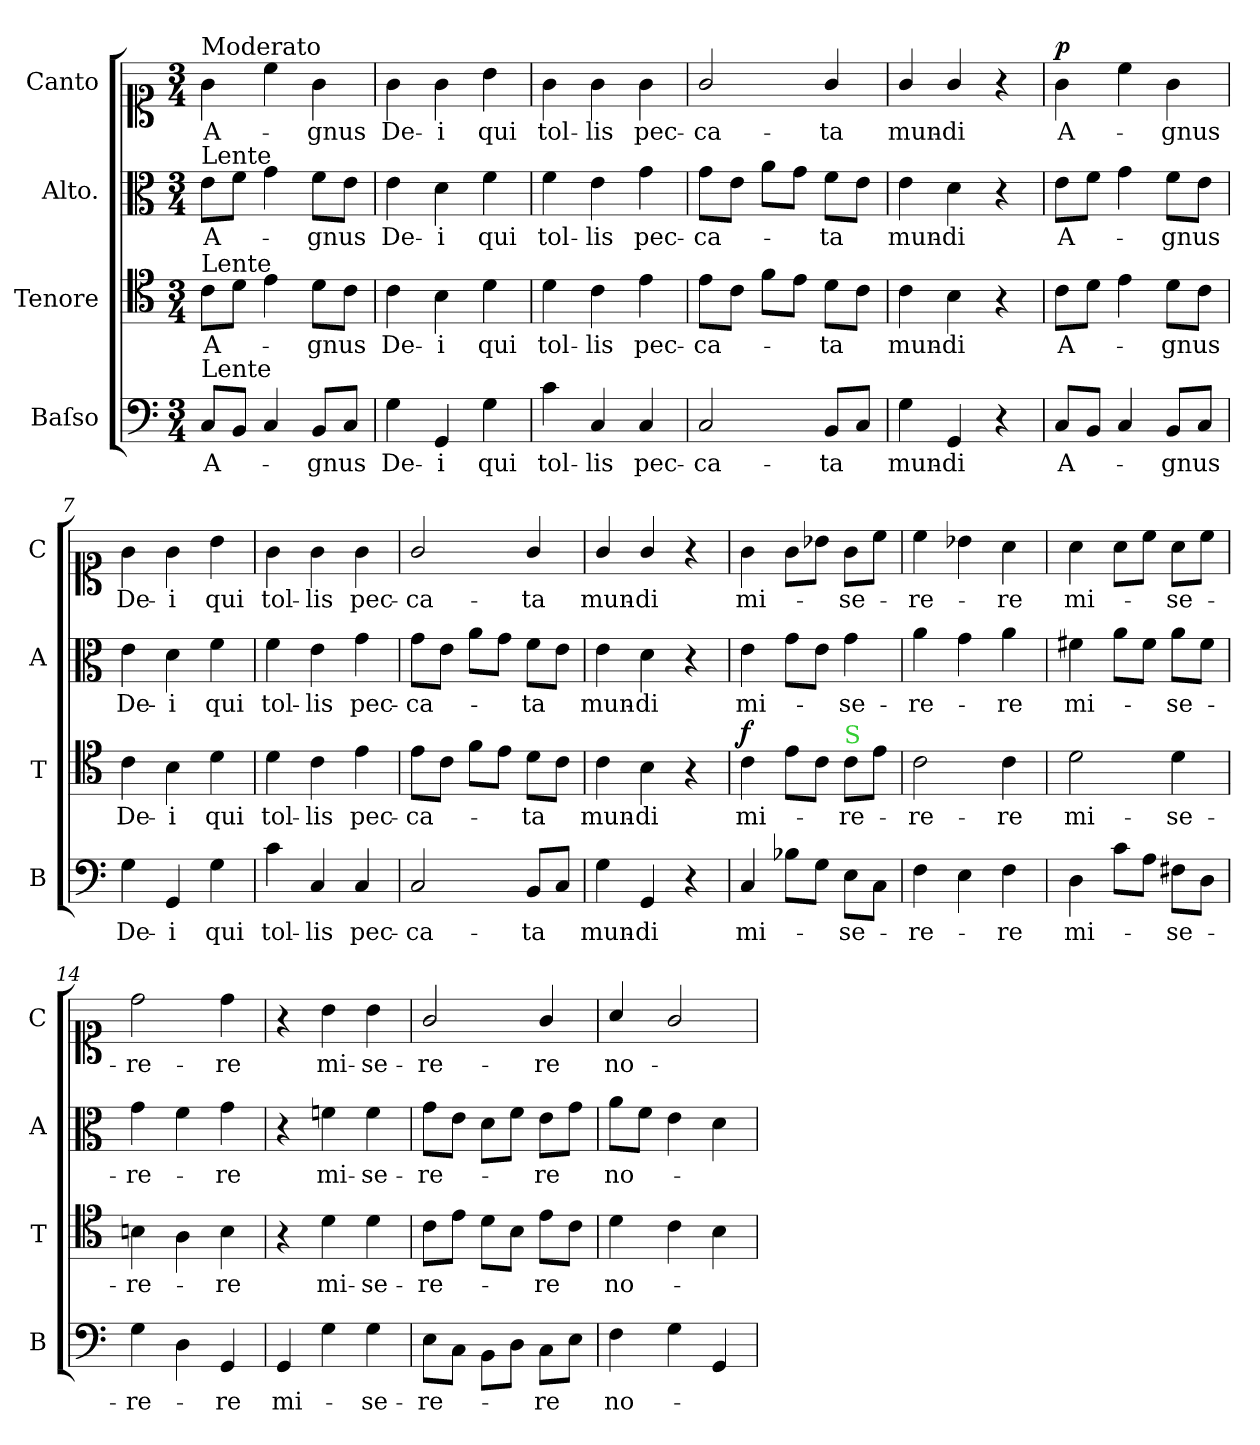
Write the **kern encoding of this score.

**kern	**text	**dynam	**kern	**text	**dynam	**kern	**text	**dynam	**kern	**text	**dynam
*part4	*part4	*part4	*part3	*part3	*part3	*part2	*part2	*part2	*part1	*part1	*part1
*staff4	*staff4	*staff4	*staff3	*staff3	*staff3	*staff2	*staff2	*staff2	*staff1	*staff1	*staff1
*I"Baſso	*	*	*I"Tenore	*	*	*I"Alto.	*	*	*I"Canto	*	*
*I'B	*	*	*I'T	*	*	*I'A	*	*	*I'C	*	*
*clefF4	*	*	*clefC4	*	*	*clefC3	*	*	*clefC1	*	*
*k[]	*	*	*k[]	*	*	*k[]	*	*	*k[]	*	*
*M3/4	*	*	*M3/4	*	*	*M3/4	*	*	*M3/4	*	*
=1	=1	=1	=1	=1	=1	=1	=1	=1	=1	=1	=1
!	!	!	!	!	!	!	!	!	!LO:TX:a:t=Moderato	!	!
!	!	!	!	!	!	!LO:TX:a:t=Lente	!	!	!	!	!
!	!	!	!LO:TX:a:t=Lente	!	!	!	!	!	!	!	!
!LO:TX:a:t=Lente	!	!	!	!	!	!	!	!	!	!	!
8C/L	A-	.	8c\L	A-	.	8e\L	A-	.	4g\	A-	.
8BB/J	.	.	8d\J	.	.	8f\J	.	.	.	.	.
4C/	.	.	4e\	.	.	4g\	.	.	4cc\	.	.
8BB/L	-gnus	.	8d\L	-gnus	.	8f\L	-gnus	.	4g\	-gnus	.
8C/J	.	.	8c\J	.	.	8e\J	.	.	.	.	.
=2	=2	=2	=2	=2	=2	=2	=2	=2	=2	=2	=2
4G\	De-	.	4c\	De-	.	4e\	De-	.	4g\	De-	.
4GG/	-i	.	4B\	-i	.	4d\	-i	.	4g\	-i	.
4G\	qui	.	4d\	qui	.	4f\	qui	.	4b\	qui	.
=3	=3	=3	=3	=3	=3	=3	=3	=3	=3	=3	=3
4c\	tol-	.	4d\	tol-	.	4f\	tol-	.	4g\	tol-	.
4C/	-lis	.	4c\	-lis	.	4e\	-lis	.	4g\	-lis	.
4C/	pec-	.	4e\	pec-	.	4g\	pec-	.	4g\	pec-	.
=4	=4	=4	=4	=4	=4	=4	=4	=4	=4	=4	=4
2C/	-ca-	.	8e\L	-ca-	.	8g\L	-ca-	.	2g/	-ca-	.
.	.	.	8c\J	.	.	8e\J	.	.	.	.	.
.	.	.	8f\L	.	.	8a\L	.	.	.	.	.
.	.	.	8e\J	.	.	8g\J	.	.	.	.	.
8BB/L	-ta	.	8d\L	-ta	.	8f\L	-ta	.	4g/	-ta	.
8C/J	.	.	8c\J	.	.	8e\J	.	.	.	.	.
=5	=5	=5	=5	=5	=5	=5	=5	=5	=5	=5	=5
4G\	mun-	.	4c\	mun-	.	4e\	mun-	.	4g/	mun-	.
4GG/	-di	.	4B\	-di	.	4d\	-di	.	4g/	-di	.
4r	.	.	4r	.	.	4r	.	.	4r	.	.
=6	=6	=6	=6	=6	=6	=6	=6	=6	=6	=6	=6
!	!	!LO:DY:a	!	!	!LO:DY:a	!	!	!LO:DY:a	!	!	!LO:DY:a
8C/L	A-	p&colon;	8c\L	A-	p&colon;	8e\L	A-	p&colon;	4g\	A-	p.
8BB/J	.	.	8d\J	.	.	8f\J	.	.	.	.	.
4C/	.	.	4e\	.	.	4g\	.	.	4cc\	.	.
8BB/L	-gnus	.	8d\L	-gnus	.	8f\L	-gnus	.	4g\	-gnus	.
8C/J	.	.	8c\J	.	.	8e\J	.	.	.	.	.
=7	=7	=7	=7	=7	=7	=7	=7	=7	=7	=7	=7
4G\	De-	.	4c\	De-	.	4e\	De-	.	4g\	De-	.
4GG/	-i	.	4B\	-i	.	4d\	-i	.	4g\	-i	.
4G\	qui	.	4d\	qui	.	4f\	qui	.	4b\	qui	.
=8	=8	=8	=8	=8	=8	=8	=8	=8	=8	=8	=8
4c\	tol-	.	4d\	tol-	.	4f\	tol-	.	4g\	tol-	.
4C/	-lis	.	4c\	-lis	.	4e\	-lis	.	4g\	-lis	.
4C/	pec-	.	4e\	pec-	.	4g\	pec-	.	4g\	pec-	.
=9	=9	=9	=9	=9	=9	=9	=9	=9	=9	=9	=9
2C/	-ca-	.	8e\L	-ca-	.	8g\L	-ca-	.	2g/	-ca-	.
.	.	.	8c\J	.	.	8e\J	.	.	.	.	.
.	.	.	8f\L	.	.	8a\L	.	.	.	.	.
.	.	.	8e\J	.	.	8g\J	.	.	.	.	.
8BB/L	-ta	.	8d\L	-ta	.	8f\L	-ta	.	4g/	-ta	.
8C/J	.	.	8c\J	.	.	8e\J	.	.	.	.	.
=10	=10	=10	=10	=10	=10	=10	=10	=10	=10	=10	=10
4G\	mun-	.	4c\	mun-	.	4e\	mun-	.	4g/	mun-	.
4GG/	-di	.	4B\	-di	.	4d\	-di	.	4g/	-di	.
4r	.	.	4r	.	.	4r	.	.	4r	.	.
=11	=11	=11	=11	=11	=11	=11	=11	=11	=11	=11	=11
!	!	!LO:DY:b:rj	!	!	!LO:DY:a	!	!	!LO:DY:a	!	!	!LO:DY:a
4C/	mi-	fo&colon;	4c\	mi-	f	4e\	mi-	fo	4g\	mi-	fo
8B-X\L	.	.	8e\L	.	.	8g\L	.	.	8g\L	.	.
8G\J	.	.	8c\J	.	.	8e\J	.	.	8b-X\J	.	.
!	!	!	!LO:TX:a:color=limegreen:t=S	!	!	!	!	!	!	!	!
8E\L	-se-	.	8c\L	-re-	.	4g\	-se-	.	8g\L	-se-	.
8C\J	.	.	8e\J	.	.	.	.	.	8cc\J	.	.
=12	=12	=12	=12	=12	=12	=12	=12	=12	=12	=12	=12
4F\	-re-	.	2c\	-re-	.	4a\	-re-	.	4cc\	-re-	.
4E\	.	.	.	.	.	4g\	.	.	4b-X\	.	.
4F\	-re	.	4c\	-re	.	4a\	-re	.	4a\	-re	.
=13	=13	=13	=13	=13	=13	=13	=13	=13	=13	=13	=13
4D\	mi-	.	2d\	mi-	.	4f#X\	mi-	.	4a\	mi-	.
8c\L	.	.	.	.	.	8a\L	.	.	8a\L	.	.
8A\J	.	.	.	.	.	8f#\J	.	.	8cc\J	.	.
8F#X\L	-se-	.	4d\	-se-	.	8a\L	-se-	.	8a\L	-se-	.
8D\J	.	.	.	.	.	8f#\J	.	.	8cc\J	.	.
=14	=14	=14	=14	=14	=14	=14	=14	=14	=14	=14	=14
4G\	-re-	.	4Bn\	-re-	.	4g\	-re-	.	2dd\	-re-	.
4D\	.	.	4A\	.	.	4f\	.	.	.	.	.
4GG/	-re	.	4B\	-re	.	4g\	-re	.	4dd\	-re	.
=15	=15	=15	=15	=15	=15	=15	=15	=15	=15	=15	=15
4GG/	mi-	.	4r	.	.	4r	.	.	4r	.	.
4G\	.	.	4d\	mi-	.	4fn\	mi-	.	4b\	mi-	.
4G\	-se-	.	4d\	-se-	.	4f\	-se-	.	4b\	-se-	.
=16	=16	=16	=16	=16	=16	=16	=16	=16	=16	=16	=16
8E\L	-re-	.	8c\L	-re-	.	8g\L	-re-	.	2g/	-re-	.
8C\J	.	.	8e\J	.	.	8e\J	.	.	.	.	.
8BB\L	.	.	8d\L	.	.	8d\L	.	.	.	.	.
8D\J	.	.	8B\J	.	.	8f\J	.	.	.	.	.
8C\L	-re	.	8e\L	-re	.	8e\L	-re	.	4g/	-re	.
8E\J	.	.	8c\J	.	.	8g\J	.	.	.	.	.
=17	=17	=17	=17	=17	=17	=17	=17	=17	=17	=17	=17
4F\	no-	.	4d\	no-	.	8a\L	no-	.	4a/	no-	.
.	.	.	.	.	.	8f\J	.	.	.	.	.
4G\	.	.	4c\	.	.	4e\	.	.	2g/	.	.
4GG/	.	.	4B\	.	.	4d\	.	.	.	.	.
=	=	=	=	=	=	=	=	=	=	=	=
*-	*-	*-	*-	*-	*-	*-	*-	*-	*-	*-	*-
